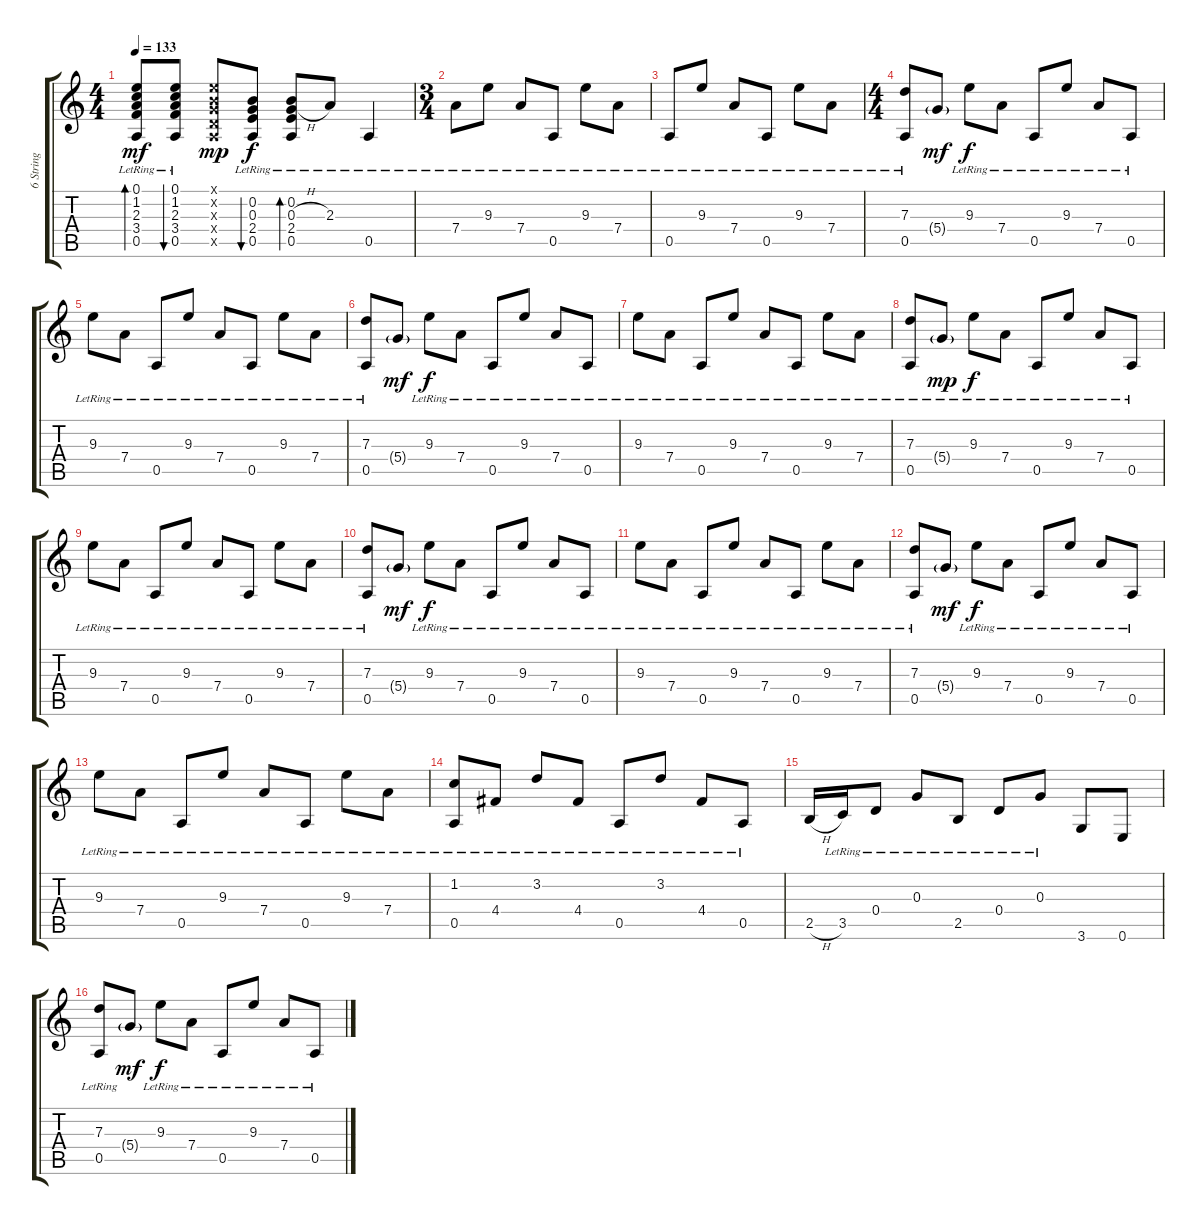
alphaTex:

\track ("6 String" "6 String") {instrument acousticguitarsteel}
\staff {score tabs}
\tuning (E4 B3 G3 D3 A2 E2) {hide}
\ts (4 4)
\tempo 133
\clef g2
\ks c
(0.1{lr} 1.2{lr} 2.3{lr} 3.4{lr} 0.5{lr}).8{bd 60 dy mf} (0.1{lr} 1.2{lr} 2.3{lr} 3.4{lr} 0.5{lr}).8{bu 60} (0.1{x} 0.2{x} 0.3{x} 0.4{x} 0.5{x}).8{dy mp} (0.2{lr} 0.3{lr} 2.4{lr} 0.5{lr}).8{bu 60 dy f} (0.2{lr} 0.3{h lr} 2.4{lr} 0.5{lr}).8{bd 60} 2.3{lr}.8 0.5{lr}.4 |
\ts (3 4)
7.4{lr}.8 9.3{lr}.8 7.4{lr}.8 0.5{lr}.8 9.3{lr}.8 7.4{lr}.8 |
0.5{lr}.8 9.3{lr}.8 7.4{lr}.8 0.5{lr}.8 9.3{lr}.8 7.4{lr}.8 |
\ts (4 4)
(7.3{lr} 0.5{lr}).8 5.4{g}.8{dy mf} 9.3{lr}.8{dy f} 7.4{lr}.8 0.5{lr}.8 9.3{lr}.8 7.4{lr}.8 0.5{lr}.8 |
9.3{lr}.8 7.4{lr}.8 0.5{lr}.8 9.3{lr}.8 7.4{lr}.8 0.5{lr}.8 9.3{lr}.8 7.4{lr}.8 |
(7.3{lr} 0.5{lr}).8 5.4{g}.8{dy mf} 9.3{lr}.8{dy f} 7.4{lr}.8 0.5{lr}.8 9.3{lr}.8 7.4{lr}.8 0.5{lr}.8 |
9.3{lr}.8 7.4{lr}.8 0.5{lr}.8 9.3{lr}.8 7.4{lr}.8 0.5{lr}.8 9.3{lr}.8 7.4{lr}.8 |
(7.3{lr} 0.5{lr}).8 5.4{g lr}.8{dy mp} 9.3{lr}.8{dy f} 7.4{lr}.8 0.5{lr}.8 9.3{lr}.8 7.4{lr}.8 0.5{lr}.8 |
9.3{lr}.8 7.4{lr}.8 0.5{lr}.8 9.3{lr}.8 7.4{lr}.8 0.5{lr}.8 9.3{lr}.8 7.4{lr}.8 |
(7.3{lr} 0.5{lr}).8 5.4{g}.8{dy mf} 9.3{lr}.8{dy f} 7.4{lr}.8 0.5{lr}.8 9.3{lr}.8 7.4{lr}.8 0.5{lr}.8 |
9.3{lr}.8 7.4{lr}.8 0.5{lr}.8 9.3{lr}.8 7.4{lr}.8 0.5{lr}.8 9.3{lr}.8 7.4{lr}.8 |
(7.3{lr} 0.5{lr}).8 5.4{g}.8{dy mf} 9.3{lr}.8{dy f} 7.4{lr}.8 0.5{lr}.8 9.3{lr}.8 7.4{lr}.8 0.5{lr}.8 |
9.3{lr}.8 7.4{lr}.8 0.5{lr}.8 9.3{lr}.8 7.4{lr}.8 0.5{lr}.8 9.3{lr}.8 7.4{lr}.8 |
(1.2{lr} 0.5{lr}).8 4.4{lr}.8 3.2{lr}.8 4.4{lr}.8 0.5{lr}.8 3.2{lr}.8 4.4{lr}.8 0.5{lr}.8 |
2.5{h}.16 3.5{lr}.16 0.4{lr}.8 0.3{lr}.8 2.5{lr}.8 0.4{lr}.8 0.3{lr}.8 3.6.8 0.6.8 |
(7.3{lr} 0.5{lr}).8 5.4{g}.8{dy mf} 9.3{lr}.8{dy f} 7.4{lr}.8 0.5{lr}.8 9.3{lr}.8 7.4{lr}.8 0.5{lr}.8
